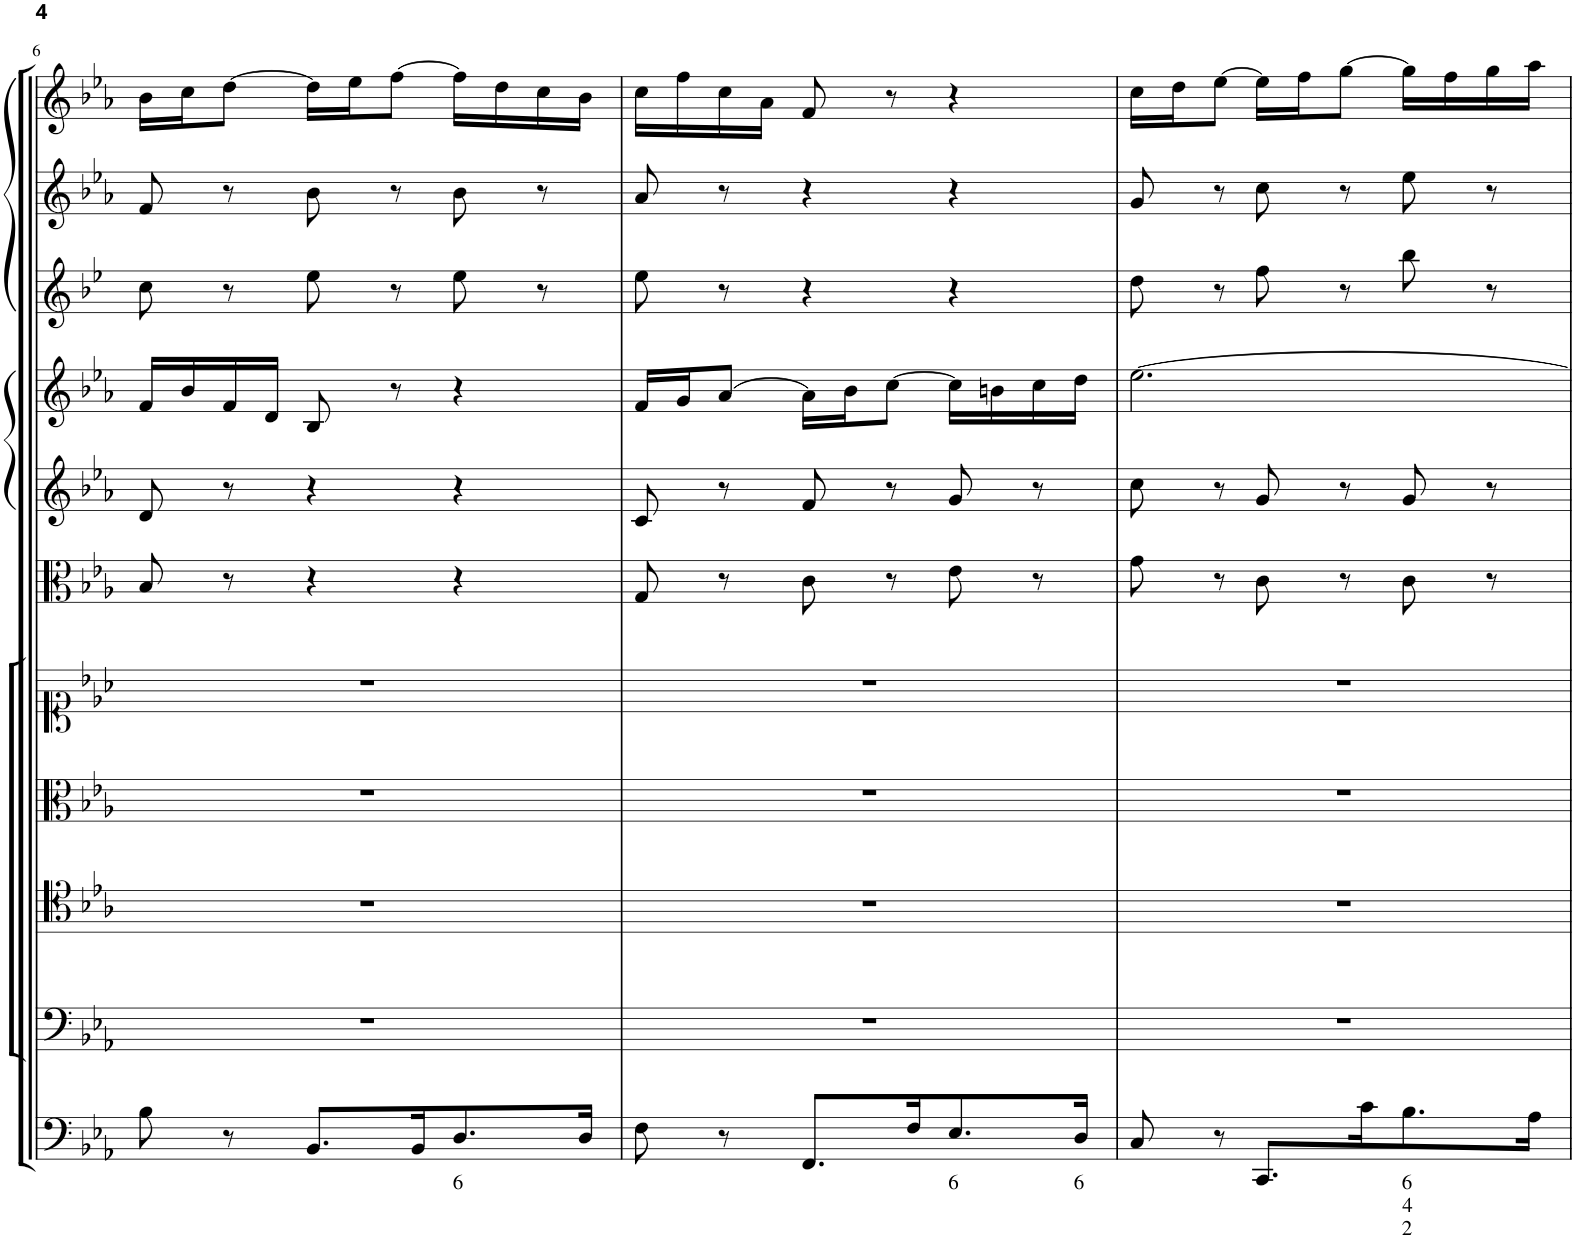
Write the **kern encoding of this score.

**kern	**kern	**kern	**kern	**kern	**kern	**kern	**kern	**kern	**kern	**kern
*part11	*part10	*part9	*part8	*part7	*part6	*part5	*part4	*part3	*part2	*part1
*staff11	*staff10	*staff9	*staff8	*staff7	*staff6	*staff5	*staff4	*staff3	*staff2	*staff1
*I"Continuo.	*I"Basso.	*I"Tenore.	*I"Alto.	*I"Soprano.	*I"Viola.	*I"Violino II	*I"Violino I	*I"Taille.	*I"Oboe II.	*I"Oboe I.
*	*	*	*	*	*	*	*	*	*I'Ob	*I'Ob
!!LO:PB:g=z
*clefF4	*clefF4	*clefC4	*clefC3	*clefC1	*clefC3	*clefG2	*clefG2	*clefG2	*clefG2	*clefG2
*	*	*	*	*	*	*	*	*Trd4c7	*	*
*k[b-e-a-]	*k[b-e-a-]	*k[b-e-a-]	*k[b-e-a-]	*k[b-e-a-]	*k[b-e-a-]	*k[b-e-a-]	*k[b-e-a-]	*k[b-e-]	*k[b-e-a-]	*k[b-e-a-]
*M3/4	*M3/4	*M3/4	*M3/4	*M3/4	*M3/4	*M3/4	*M3/4	*M3/4	*M3/4	*M3/4
=6	=6	=6	=6	=6	=6	=6	=6	=6	=6	=6
8B-\	2.r	2.r	2.r	2.r	8B-/	8d/	16f/LL	8cc\	8f/	16b-\LL
.	.	.	.	.	.	.	16b-/	.	.	16cc\J
8r	.	.	.	.	8r	8r	16f/	8r	8r	[8dd\J
.	.	.	.	.	.	.	16d/JJ	.	.	.
8.BB-^^/L	.	.	.	.	4r	4r	8B-/	8ee-\	8b-\	16dd\LL]
.	.	.	.	.	.	.	.	.	.	16ee-\J
.	.	.	.	.	.	.	8r	8r	8r	[8ff\J
16BB-/K	.	.	.	.	.	.	.	.	.	.
!LO:TX:b:t=6	!	!	!	!	!	!	!	!	!	!
8.D^^/	.	.	.	.	4r	4r	4r	8ee-\	8b-\	16ff\LL]
.	.	.	.	.	.	.	.	.	.	16dd\
.	.	.	.	.	.	.	.	8r	8r	16cc\
16D/Jk	.	.	.	.	.	.	.	.	.	16b-\JJ
=7	=7	=7	=7	=7	=7	=7	=7	=7	=7	=7
8F\	2.r	2.r	2.r	2.r	8G/	8c/	16f/LL	8ee-\	8a-/	16cc\LL
.	.	.	.	.	.	.	16g/J	.	.	16ff\
8r	.	.	.	.	8r	8r	[8a-/J	8r	8r	16cc\
.	.	.	.	.	.	.	.	.	.	16a-\JJ
8.FF^^/L	.	.	.	.	8c\	8f/	16a-\LL]	4r	4r	8f/
.	.	.	.	.	.	.	16b-\J	.	.	.
.	.	.	.	.	8r	8r	[8cc\J	.	.	8r
16F/K	.	.	.	.	.	.	.	.	.	.
!LO:TX:b:t=6	!	!	!	!	!	!	!	!	!	!
8.E-^^/	.	.	.	.	8e-\	8g/	16cc\LL]	4r	4r	4r
.	.	.	.	.	.	.	16bn\	.	.	.
.	.	.	.	.	8r	8r	16cc\	.	.	.
!LO:TX:b:t=6	!	!	!	!	!	!	!	!	!	!
16D/Jk	.	.	.	.	.	.	16dd\JJ	.	.	.
=8	=8	=8	=8	=8	=8	=8	=8	=8	=8	=8
8C/	2.r	2.r	2.r	2.r	8g\	8cc\	[2.ee-\	8dd\	8g/	16cc\LL
.	.	.	.	.	.	.	.	.	.	16dd\J
8r	.	.	.	.	8r	8r	.	8r	8r	[8ee-\J
8.CC^^/L	.	.	.	.	8c\	8g/	.	8ff\	8cc\	16ee-\LL]
.	.	.	.	.	.	.	.	.	.	16ff\J
.	.	.	.	.	8r	8r	.	8r	8r	[8gg\J
16c\K	.	.	.	.	.	.	.	.	.	.
!LO:TX:b:t=6	!	!	!	!	!	!	!	!	!	!
!LO:TX:b:t=4	!	!	!	!	!	!	!	!	!	!
!LO:TX:b:t=2	!	!	!	!	!	!	!	!	!	!
8.B-^^\	.	.	.	.	8c\	8g/	.	8bb-\	8ee-\	16gg\LL]
.	.	.	.	.	.	.	.	.	.	16ff\
.	.	.	.	.	8r	8r	.	8r	8r	16gg\
16A-\Jk	.	.	.	.	.	.	.	.	.	16aa-\JJ
=	=	=	=	=	=	=	=	=	=	=
*-	*-	*-	*-	*-	*-	*-	*-	*-	*-	*-
